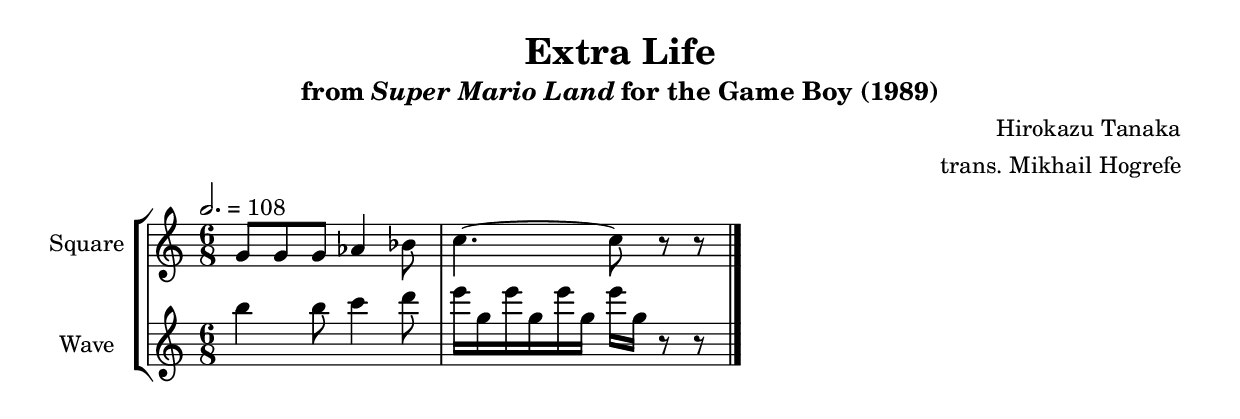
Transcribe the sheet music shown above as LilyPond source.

\version "2.22.0"

smaller = {
    \set fontSize = #-3
    \override Stem #'length-fraction = #0.56
    \override Beam #'thickness = #0.2688
    \override Beam #'length-fraction = #0.56
}

\book {
    \header {
        title = "Extra Life"
        subtitle = \markup { "from" {\italic "Super Mario Land"} "for the Game Boy (1989)" }
        composer = "Hirokazu Tanaka"
        arranger = "trans. Mikhail Hogrefe"
    }

    \score {
        {
            \new StaffGroup <<
                \new Staff \relative c'' {
                    \set Staff.instrumentName = "Square"
                    \set Staff.shortInstrumentName = "S."
\time 6/8
\tempo 2. = 108
\key c \major
g8 g g aes4 bes8 |
c4. ~ c8 r r |
\bar "|."
                }

                \new Staff \relative c''' {
                    \set Staff.instrumentName = "Wave"
                    \set Staff.shortInstrumentName = "W."
\key c \major
b4 b8 c4 d8 |
e16 g, e' g, e' g, e' g, r8 r |
                }
            >>
        }
        \midi {}
        \layout {
            \context {
                \Staff
                \RemoveEmptyStaves
            }
            \context {
                \DrumStaff
                \RemoveEmptyStaves
            }
        }
    }
}
